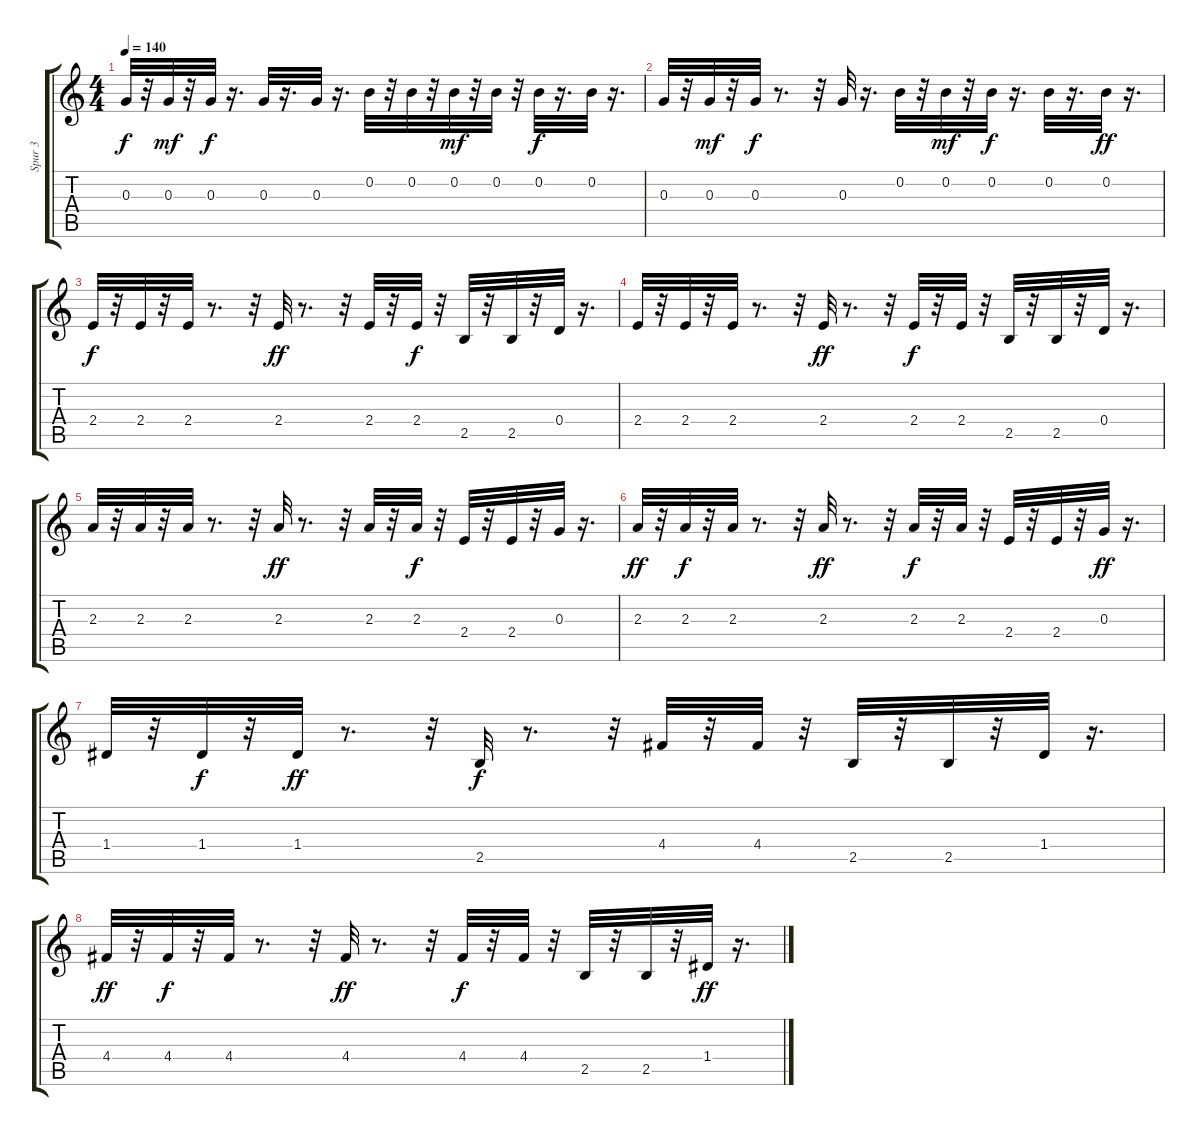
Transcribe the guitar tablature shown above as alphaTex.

\track ("Spur 3" "Spur 3") {instrument electricguitarclean}
\staff {score tabs}
\tuning (E4 B3 G3 D3 A2 E2) {hide}
\ts (4 4)
\tempo 140
\clef g2
\ks c
0.3.32{dy f} r.32 0.3.32{dy mf} r.32 0.3.32{dy f} r.16{d} 0.3.32 r.16{d} 0.3.32 r.16{d} 0.2.32 r.32 0.2.32 r.32 0.2.32{dy mf} r.32 0.2.32 r.32 0.2.32{dy f} r.16{d} 0.2.32 r.16{d} |
0.3.32 r.32 0.3.32{dy mf} r.32 0.3.32{dy f} r.8{d} r.32 0.3.32 r.16{d} 0.2.32 r.32 0.2.32{dy mf} r.32 0.2.32{dy f} r.16{d} 0.2.32 r.16{d} 0.2.32{dy ff} r.16{d} |
2.4.32{dy f} r.32 2.4.32 r.32 2.4.32 r.8{d} r.32 2.4.32{dy ff} r.8{d} r.32 2.4.32 r.32 2.4.32{dy f} r.32 2.5.32 r.32 2.5.32 r.32 0.4.32 r.16{d} |
2.4.32 r.32 2.4.32 r.32 2.4.32 r.8{d} r.32 2.4.32{dy ff} r.8{d} r.32 2.4.32{dy f} r.32 2.4.32 r.32 2.5.32 r.32 2.5.32 r.32 0.4.32 r.16{d} |
2.3.32 r.32 2.3.32 r.32 2.3.32 r.8{d} r.32 2.3.32{dy ff} r.8{d} r.32 2.3.32 r.32 2.3.32{dy f} r.32 2.4.32 r.32 2.4.32 r.32 0.3.32 r.16{d} |
2.3.32{dy ff} r.32 2.3.32{dy f} r.32 2.3.32 r.8{d} r.32 2.3.32{dy ff} r.8{d} r.32 2.3.32{dy f} r.32 2.3.32 r.32 2.4.32 r.32 2.4.32 r.32 0.3.32{dy ff} r.16{d} |
1.4.32 r.32 1.4.32{dy f} r.32 1.4.32{dy ff} r.8{d} r.32 2.5.32{dy f} r.8{d} r.32 4.4.32 r.32 4.4.32 r.32 2.5.32 r.32 2.5.32 r.32 1.4.32 r.16{d} |
4.4.32{dy ff} r.32 4.4.32{dy f} r.32 4.4.32 r.8{d} r.32 4.4.32{dy ff} r.8{d} r.32 4.4.32{dy f} r.32 4.4.32 r.32 2.5.32 r.32 2.5.32 r.32 1.4.32{dy ff} r.16{d}
